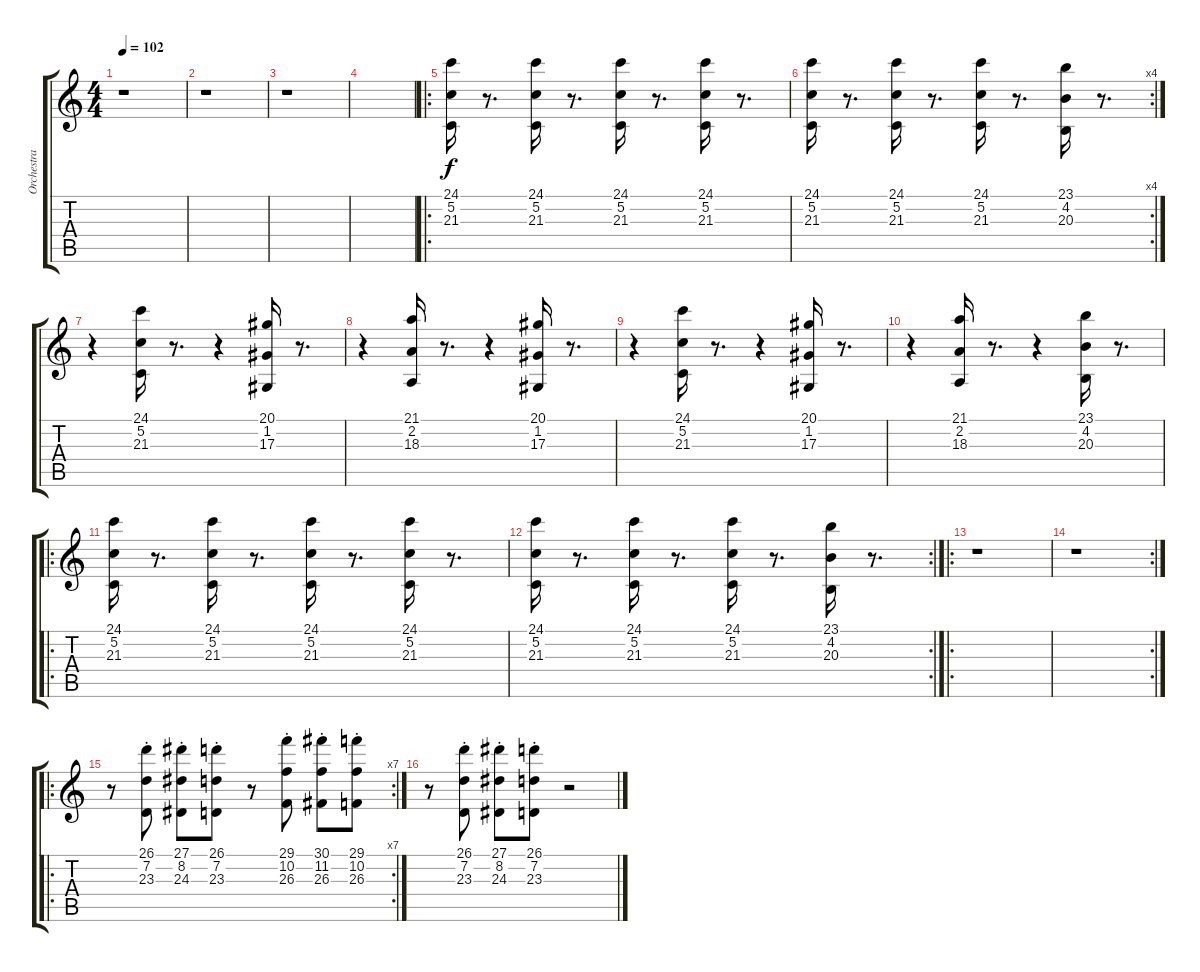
\track ("Orchestra" "Orchestra") {instrument orchestrahit}
\staff {score tabs}
\tuning (C4 G3 Eb3 Bb2 F2 C2) {hide}
\ts (4 4)
\tempo 102
\clef g2
\ks c
r.1{dy f instrument orchestrahit} |
r.1 |
r.1 |
|
\ro
(24.1 5.2 21.3).16 r.8{d} (24.1 5.2 21.3).16 r.8{d} (24.1 5.2 21.3).16 r.8{d} (24.1 5.2 21.3).16 r.8{d} |
\rc 4
(24.1 5.2 21.3).16 r.8{d} (24.1 5.2 21.3).16 r.8{d} (24.1 5.2 21.3).16 r.8{d} (23.1 4.2 20.3).16 r.8{d} |
r.4 (24.1 5.2 21.3).16 r.8{d} r.4 (20.1 1.2 17.3).16 r.8{d} |
r.4 (21.1 2.2 18.3).16 r.8{d} r.4 (20.1 1.2 17.3).16 r.8{d} |
r.4 (24.1 5.2 21.3).16 r.8{d} r.4 (20.1 1.2 17.3).16 r.8{d} |
r.4 (21.1 2.2 18.3).16 r.8{d} r.4 (23.1 4.2 20.3).16 r.8{d} |
\ro
(24.1 5.2 21.3).16 r.8{d} (24.1 5.2 21.3).16 r.8{d} (24.1 5.2 21.3).16 r.8{d} (24.1 5.2 21.3).16 r.8{d} |
\rc 2
(24.1 5.2 21.3).16 r.8{d} (24.1 5.2 21.3).16 r.8{d} (24.1 5.2 21.3).16 r.8{d} (23.1 4.2 20.3).16 r.8{d} |
\ro
r.1 |
\rc 2
r.1 |
\ro
\rc 7
r.8 (26.1{st} 7.2{st} 23.3{st}).8 (27.1{st} 8.2{st} 24.3{st}).8 (26.1{st} 7.2{st} 23.3{st}).8 r.8 (29.1{st} 10.2{st} 26.3{st}).8 (30.1{st} 11.2{st} 26.3{st}).8 (29.1{st} 10.2{st} 26.3{st}).8 |
r.8 (26.1{st} 7.2{st} 23.3{st}).8 (27.1{st} 8.2{st} 24.3{st}).8 (26.1{st} 7.2{st} 23.3{st}).8 r.2
